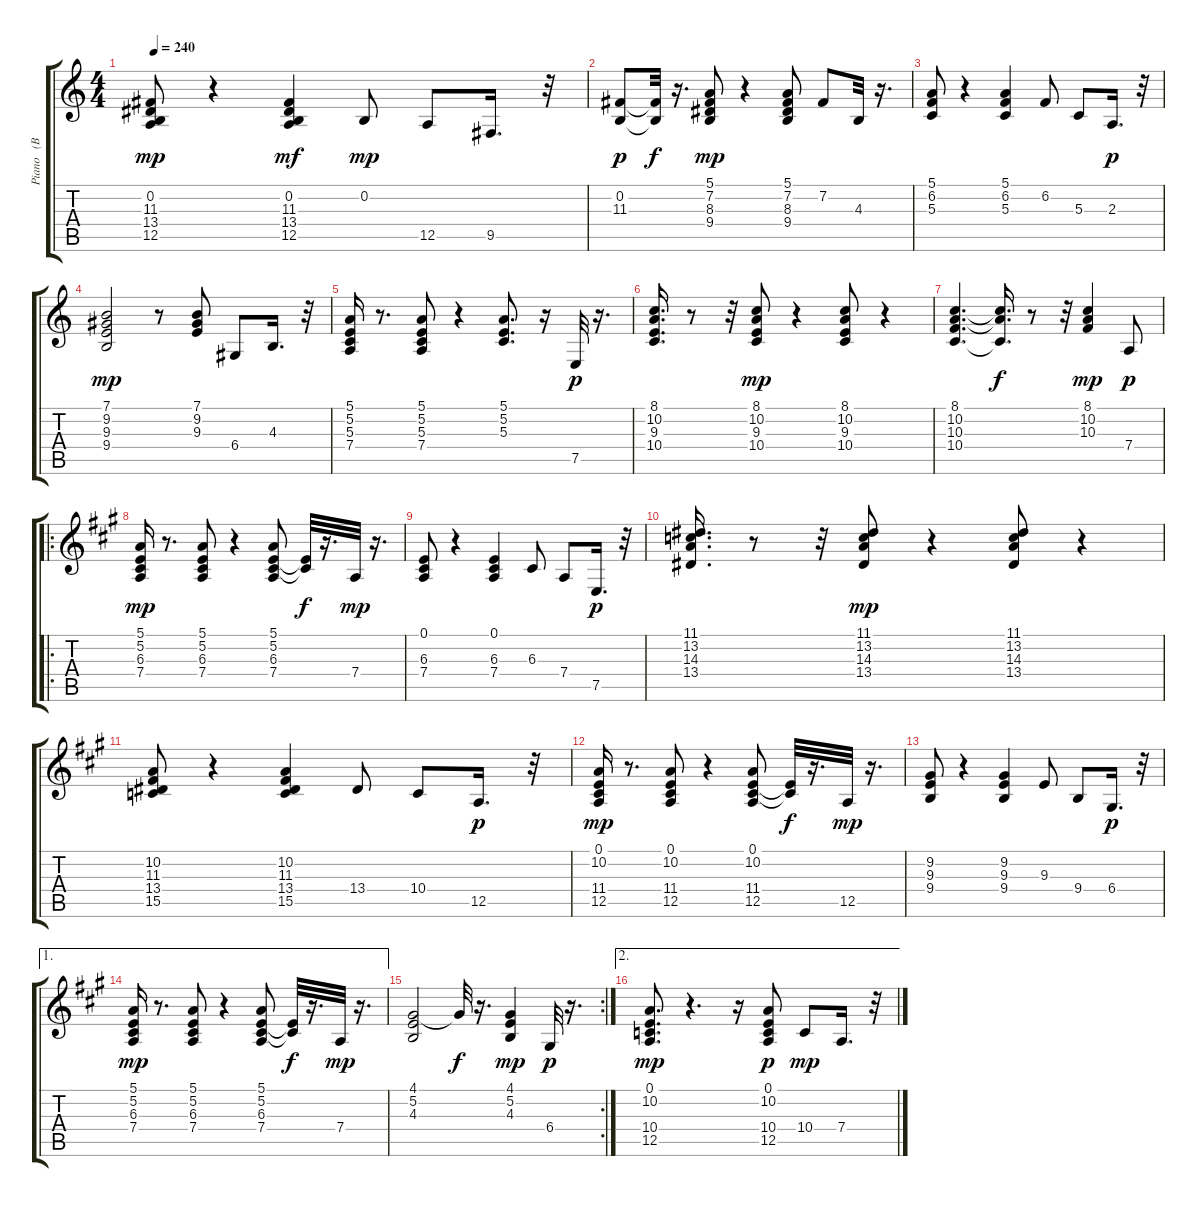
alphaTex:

\track ("Piano   (BB)" "Piano   (B") {instrument electricpiano1}
\staff {score tabs}
\tuning (E4 B3 G3 D3 A2 E2) {hide}
\ts (4 4)
\tempo 240
\clef g2
\ks c
(0.2 11.3 13.4 12.5).8{dy mp} r.4 (0.2 11.3 13.4 12.5).4{dy mf} 0.2.8{dy mp} 12.5.8 9.5.16{d} r.32 |
(0.2 11.3).8{dy p} (0.2{t} 11.3{t}).32{dy f} r.16{d} (5.1 7.2 8.3 9.4).8{dy mp} r.4 (5.1 7.2 8.3 9.4).8 7.2.8 4.3.32 r.16{d} |
(5.1 6.2 5.3).8 r.4 (5.1 6.2 5.3).4 6.2.8 5.3.8 2.3.16{d dy p} r.32 |
(7.1 9.2 9.3 9.4).2{dy mp} r.8 (7.1 9.2 9.3).8 6.4.8 4.3.16{d} r.32 |
(5.1 5.2 5.3 7.4).16 r.8{d} (5.1 5.2 5.3 7.4).8 r.4 (5.1 5.2 5.3).8{d} r.16 7.5.32{dy p} r.16{d} |
(8.1 10.2 9.3 10.4).16{d} r.8 r.32 (8.1 10.2 9.3 10.4).8{dy mp} r.4 (8.1 10.2 9.3 10.4).8 r.4 |
(8.1 10.2 10.3 10.4).4{d} (8.1{t} 10.2{t} 10.4{t}).16{d dy f} r.8 r.32 (8.1 10.2 10.3).4{dy mp} 7.4.8{dy p} |
\ro
\ks a
(5.1 5.2 6.3 7.4).16{dy mp} r.8{d} (5.1 5.2 6.3 7.4).8 r.4 (5.1 5.2 6.3 7.4).8 (5.2{t} 6.3{t}).32{dy f} r.16{d} 7.4.32{dy mp} r.16{d} |
(0.1 6.3 7.4).8 r.4 (0.1 6.3 7.4).4 6.3.8 7.4.8 7.5.16{d dy p} r.32 |
(11.1 13.2 14.3 13.4).16{d} r.8 r.32 (11.1 13.2 14.3 13.4).8{dy mp} r.4 (11.1 13.2 14.3 13.4).8 r.4 |
(10.2 11.3 13.4 15.5).8 r.4 (10.2 11.3 13.4 15.5).4 13.4.8 10.4.8 12.5.16{d dy p} r.32 |
(0.1 10.2 11.4 12.5).16{dy mp} r.8{d} (0.1 10.2 11.4 12.5).8 r.4 (0.1 10.2 11.4 12.5).8 (0.1{t} 11.4{t}).32{dy f} r.16{d} 12.5.32{dy mp} r.16{d} |
(9.2 9.3 9.4).8 r.4 (9.2 9.3 9.4).4 9.3.8 9.4.8 6.4.16{d dy p} r.32 |
\ae 1
(5.1 5.2 6.3 7.4).16{dy mp} r.8{d} (5.1 5.2 6.3 7.4).8 r.4 (5.1 5.2 6.3 7.4).8 (5.2{t} 6.3{t}).32{dy f} r.16{d} 7.4.32{dy mp} r.16{d} |
\rc 2
(4.1 5.2 4.3).2 4.1{t}.32{dy f} r.16{d} (4.1 5.2 4.3).4{dy mp} 6.4.32{dy p} r.16{d} |
\ae 2
(0.1 10.2 10.4 12.5).8{d dy mp} r.4{d} r.16 (0.1 10.2 10.4 12.5).8{dy p} 10.4.8{dy mp} 7.4.16{d} r.32
